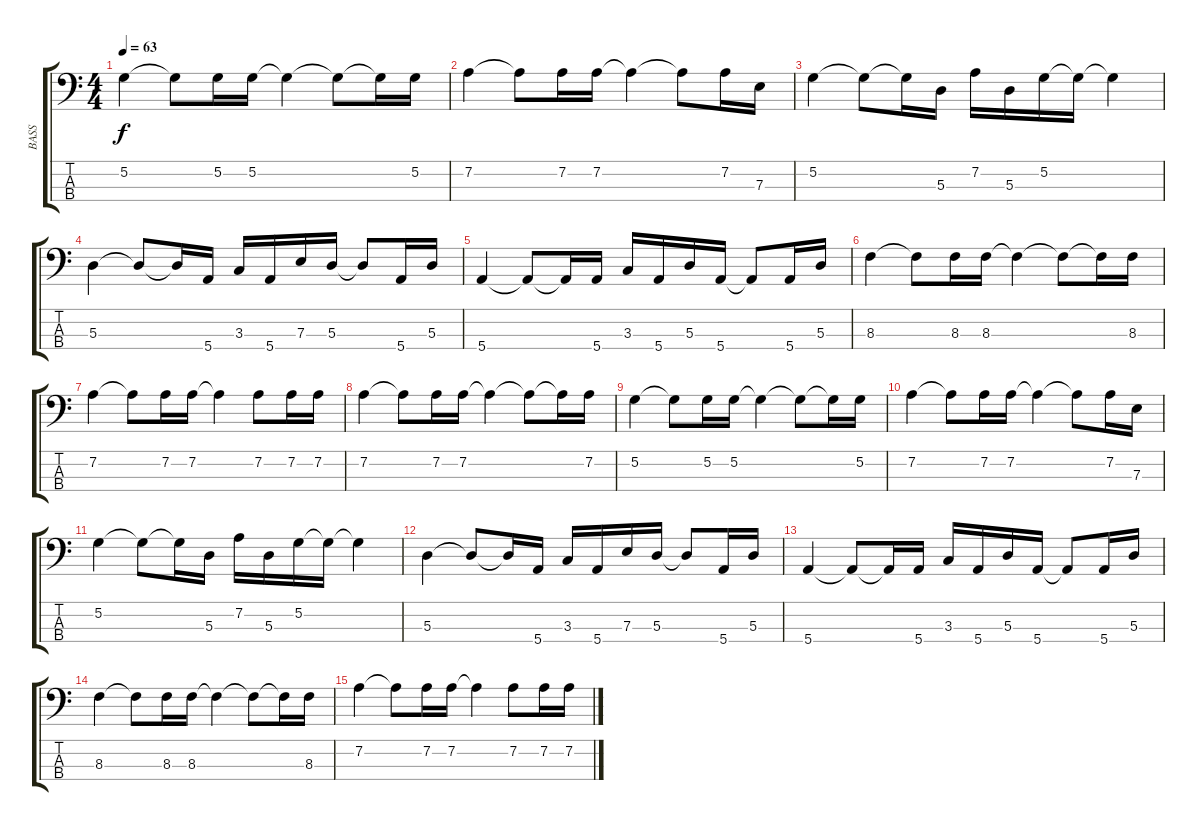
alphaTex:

\track ("BASS" "BASS") {instrument fretlessbass}
\staff {score tabs}
\tuning (G2 D2 A1 E1) {hide}
\ts (4 4)
\tempo 63
\clef f4
\ks c
5.2.4{dy f} 5.2{t}.8 5.2.16 5.2.16 5.2{t}.4 5.2{t}.8 5.2{t}.16 5.2.16 |
7.2.4 7.2{t}.8 7.2.16 7.2.16 7.2{t}.4 7.2{t}.8 7.2.16 7.3.16 |
5.2.4 5.2{t}.8 5.2{t}.16 5.3.16 7.2.16 5.3.16 5.2.16 5.2{t}.16 5.2{t}.4 |
5.3.4 5.3{t}.8 5.3{t}.16 5.4.16 3.3.16 5.4.16 7.3.16 5.3.16 5.3{t}.8 5.4.16 5.3.16 |
5.4.4 5.4{t}.8 5.4{t}.16 5.4.16 3.3.16 5.4.16 5.3.16 5.4.16 5.4{t}.8 5.4.16 5.3.16 |
8.3.4 8.3{t}.8 8.3.16 8.3.16 8.3{t}.4 8.3{t}.8 8.3{t}.16 8.3.16 |
7.2.4 7.2{t}.8 7.2.16 7.2.16 7.2{t}.4 7.2.8 7.2.16 7.2.16 |
7.2.4 7.2{t}.8 7.2.16 7.2.16 7.2{t}.4 7.2{t}.8 7.2{t}.16 7.2.16 |
5.2.4 5.2{t}.8 5.2.16 5.2.16 5.2{t}.4 5.2{t}.8 5.2{t}.16 5.2.16 |
7.2.4 7.2{t}.8 7.2.16 7.2.16 7.2{t}.4 7.2{t}.8 7.2.16 7.3.16 |
5.2.4 5.2{t}.8 5.2{t}.16 5.3.16 7.2.16 5.3.16 5.2.16 5.2{t}.16 5.2{t}.4 |
5.3.4 5.3{t}.8 5.3{t}.16 5.4.16 3.3.16 5.4.16 7.3.16 5.3.16 5.3{t}.8 5.4.16 5.3.16 |
5.4.4 5.4{t}.8 5.4{t}.16 5.4.16 3.3.16 5.4.16 5.3.16 5.4.16 5.4{t}.8 5.4.16 5.3.16 |
8.3.4 8.3{t}.8 8.3.16 8.3.16 8.3{t}.4 8.3{t}.8 8.3{t}.16 8.3.16 |
7.2.4 7.2{t}.8 7.2.16 7.2.16 7.2{t}.4 7.2.8 7.2.16 7.2.16
